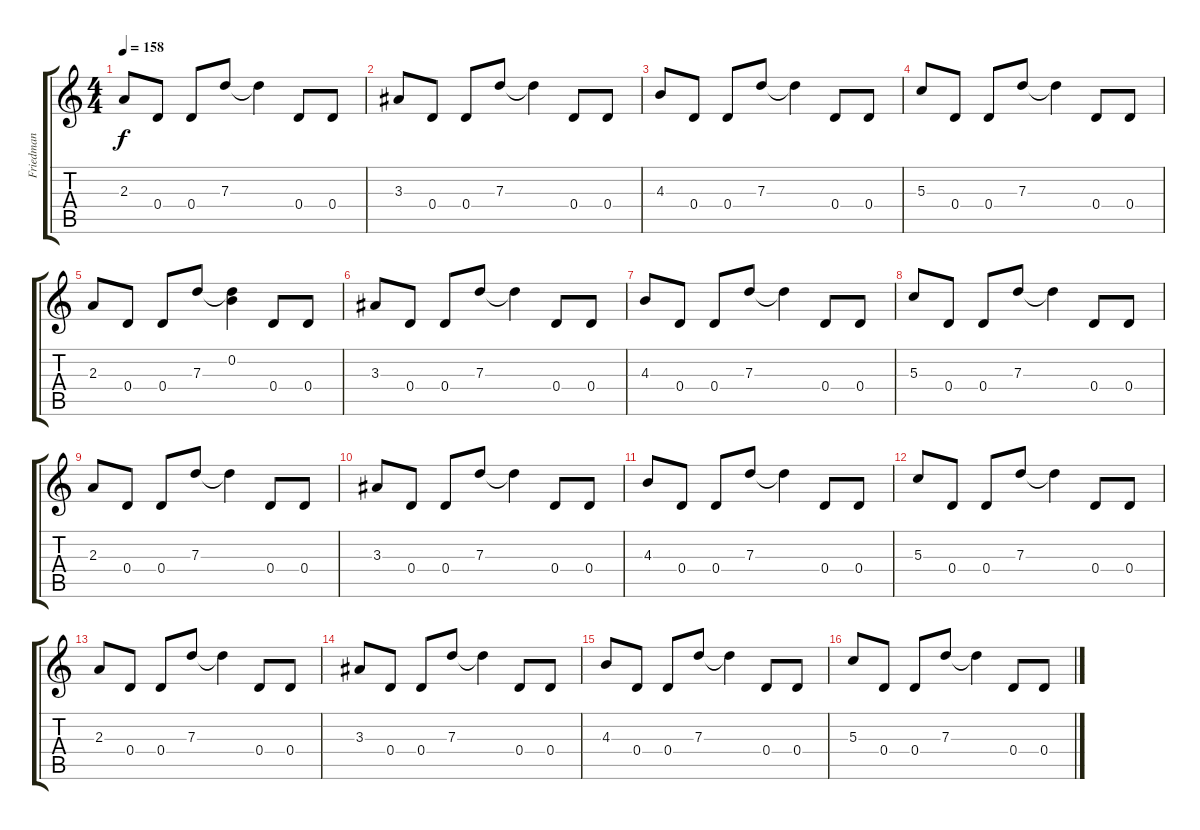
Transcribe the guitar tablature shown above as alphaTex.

\track ("Friedman" "Friedman") {solo instrument distortionguitar}
\staff {score tabs}
\tuning (E4 B3 G3 D3 A2 E2) {hide}
\ts (4 4)
\tempo 158
\clef g2
\ks c
2.3.8{dy f} 0.4.8 0.4.8 7.3.8 7.3{t}.4 0.4.8 0.4.8 |
3.3.8 0.4.8 0.4.8 7.3.8 7.3{t}.4 0.4.8 0.4.8 |
4.3.8 0.4.8 0.4.8 7.3.8 7.3{t}.4 0.4.8 0.4.8 |
5.3.8 0.4.8 0.4.8 7.3.8 7.3{t}.4 0.4.8 0.4.8 |
2.3.8 0.4.8 0.4.8 7.3.8 (0.2 7.3{t}).4 0.4.8 0.4.8 |
3.3.8 0.4.8 0.4.8 7.3.8 7.3{t}.4 0.4.8 0.4.8 |
4.3.8 0.4.8 0.4.8 7.3.8 7.3{t}.4 0.4.8 0.4.8 |
5.3.8 0.4.8 0.4.8 7.3.8 7.3{t}.4 0.4.8 0.4.8 |
2.3.8 0.4.8 0.4.8 7.3.8 7.3{t}.4 0.4.8 0.4.8 |
3.3.8 0.4.8 0.4.8 7.3.8 7.3{t}.4 0.4.8 0.4.8 |
4.3.8 0.4.8 0.4.8 7.3.8 7.3{t}.4 0.4.8 0.4.8 |
5.3.8 0.4.8 0.4.8 7.3.8 7.3{t}.4 0.4.8 0.4.8 |
2.3.8 0.4.8 0.4.8 7.3.8 7.3{t}.4 0.4.8 0.4.8 |
3.3.8 0.4.8 0.4.8 7.3.8 7.3{t}.4 0.4.8 0.4.8 |
4.3.8 0.4.8 0.4.8 7.3.8 7.3{t}.4 0.4.8 0.4.8 |
5.3.8 0.4.8 0.4.8 7.3.8 7.3{t}.4 0.4.8 0.4.8
